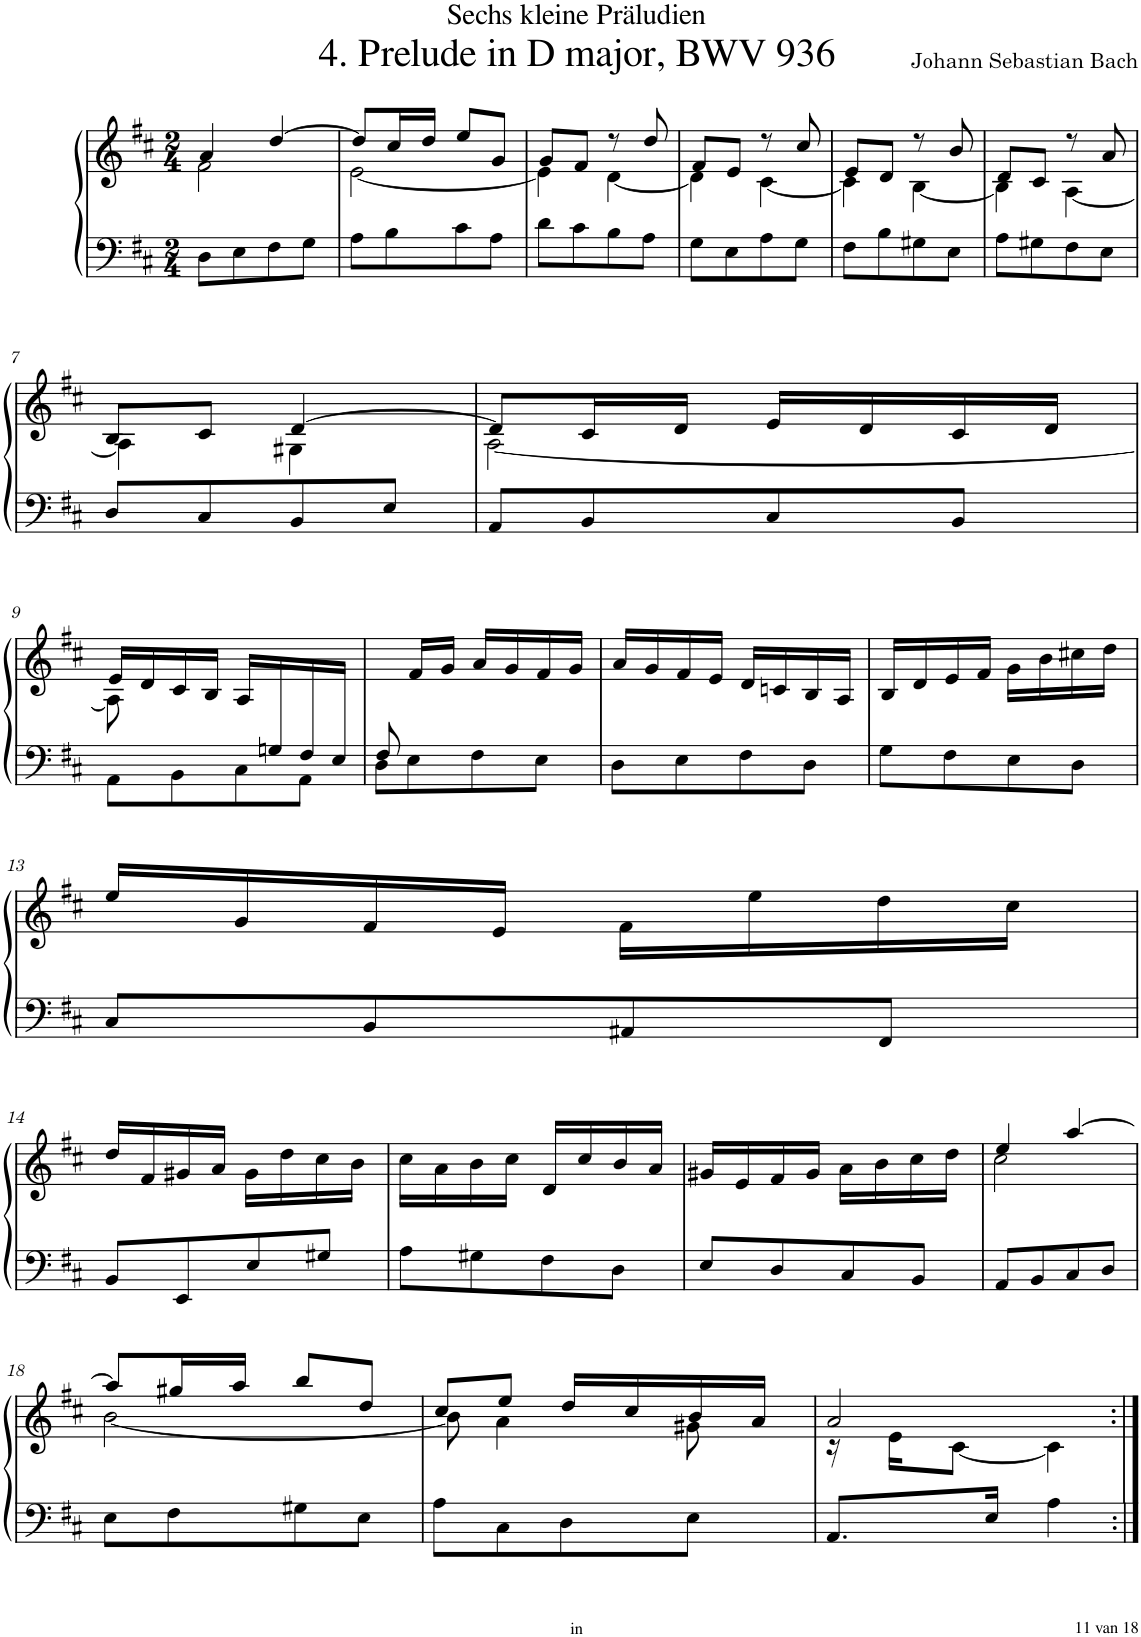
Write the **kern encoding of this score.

**kern	**kern
*part1	*part1
*staff2	*staff1
*I"Harpsichord	*
*I'Hch.	*
!!LO:PB:g=z
*stria5	*stria5
*clefF4	*clefG2
*k[f#c#]	*k[f#c#]
*M2/4	*M2/4
=1	=1
*	*^
8D\L	4a/	2f#\
8E\	.	.
8F#\	[4dd/	.
8G\J	.	.
=2	=2	=2
8A\L	8dd/L]	[2e\
8B\	16cc#/L	.
.	16dd/JJ	.
8c#\	8ee/L	.
8A\J	8g/J	.
=3	=3	=3
8d\L	8g/L	4e\]
8c#\	8f#/J	.
8B\	8r	[4d\
8A\J	8dd/	.
=4	=4	=4
8G\L	8f#/L	4d\]
8E\	8e/J	.
8A\	8r	[4c#\
8G\J	8cc#/	.
=5	=5	=5
8F#\L	8e/L	4c#\]
8B\	8d/J	.
8G#X\	8r	[4B\
8E\J	8b/	.
=6	=6	=6
8A\L	8d/L	4B\]
8G#X\	8c#/J	.
8F#\	8r	[4A\
8E\J	8a/	.
!!LO:LB:g=z	!!
=7	=7	=7
8D/L	8B/L	4A\]
8C#/	8c#/J	.
8BB/	[4d/	4G#X\
8E/J	.	.
=8	=8	=8
8AA/L	8d/L]	[2A\
8BB/	16c#/L	.
.	16d/JJ	.
8C#/	16e/LL	.
.	16d/	.
8BB/J	16c#/	.
.	16d/JJ	.
!!LO:LB:g=z	!!
=9	=9	=9
*^	*	*
16ryy	8AA\L	16e/LL	8A\]
.	.	16d/	.
.	8BB\	16c#/	8.ryy
.	.	16B/JJ	.
.	8C#\	16A/LL	.
16Gn/	.	8.ryy	8.ryy
16F#/	8AA\J	.	.
16E/JJ	.	.	.
*	*	*v	*v
=10	=10	=10
8F#/	8D\L	8ryy
4.ryy	8E\	16f#/LL
.	.	16g/JJ
.	8F#\	16a/LL
.	.	16g/
.	8E\J	16f#/
.	.	16g/JJ
*v	*v	*
=11	=11
8D\L	16a/LL
.	16g/
8E\	16f#/
.	16e/JJ
8F#\	16d/LL
.	16cn/
8D\J	16B/
.	16A/JJ
=12	=12
8G\L	16B/LL
.	16d/
8F#\	16e/
.	16f#/JJ
8E\	16g\LL
.	16b\
8D\J	16cc#X\
.	16dd\JJ
!!LO:LB:g=z
=13	=13
8C#/L	16ee/LL
.	16g/
8BB/	16f#/
.	16e/JJ
8AA#X/	16f#\LL
.	16ee\
8FF#/J	16dd\
.	16cc#\JJ
!!LO:LB:g=z
=14	=14
8BB/L	16dd/LL
.	16f#/
8EE/	16g#X/
.	16a/JJ
8E/	16g#\LL
.	16dd\
8G#X/J	16cc#\
.	16b\JJ
=15	=15
8A\L	16cc#\LL
.	16a\
8G#X\	16b\
.	16cc#\JJ
8F#\	16d/LL
.	16cc#/
8D\J	16b/
.	16a/JJ
=16	=16
8E/L	16g#X/LL
.	16e/
8D/	16f#/
.	16g#/JJ
8C#/	16a\LL
.	16b\
8BB/J	16cc#\
.	16dd\JJ
=17	=17
*	*^
8AA/L	4ee/	2cc#\
8BB/	.	.
8C#/	[4aa/	.
8D/J	.	.
!!LO:LB:g=z	!!
=18	=18	=18
8E\L	8aa/L]	[2b\
8F#\	16gg#X/L	.
.	16aa/JJ	.
8G#X\	8bb/L	.
8E\J	8dd/J	.
=19	=19	=19
8A\L	8cc#/L	8b\]
8C#\	8ee/J	4a\
8D\	16dd/LL	.
.	16cc#/	.
8E\J	16b/	8g#X\
.	16a/JJ	.
=20	=20	=20
8.AA/L	2a/	16r
.	.	16e\KL
.	.	[8c#\J
16E/Jk	.	.
4A\	.	4c#\]
*	*v	*v
=:|!	=:|!
*-	*-
